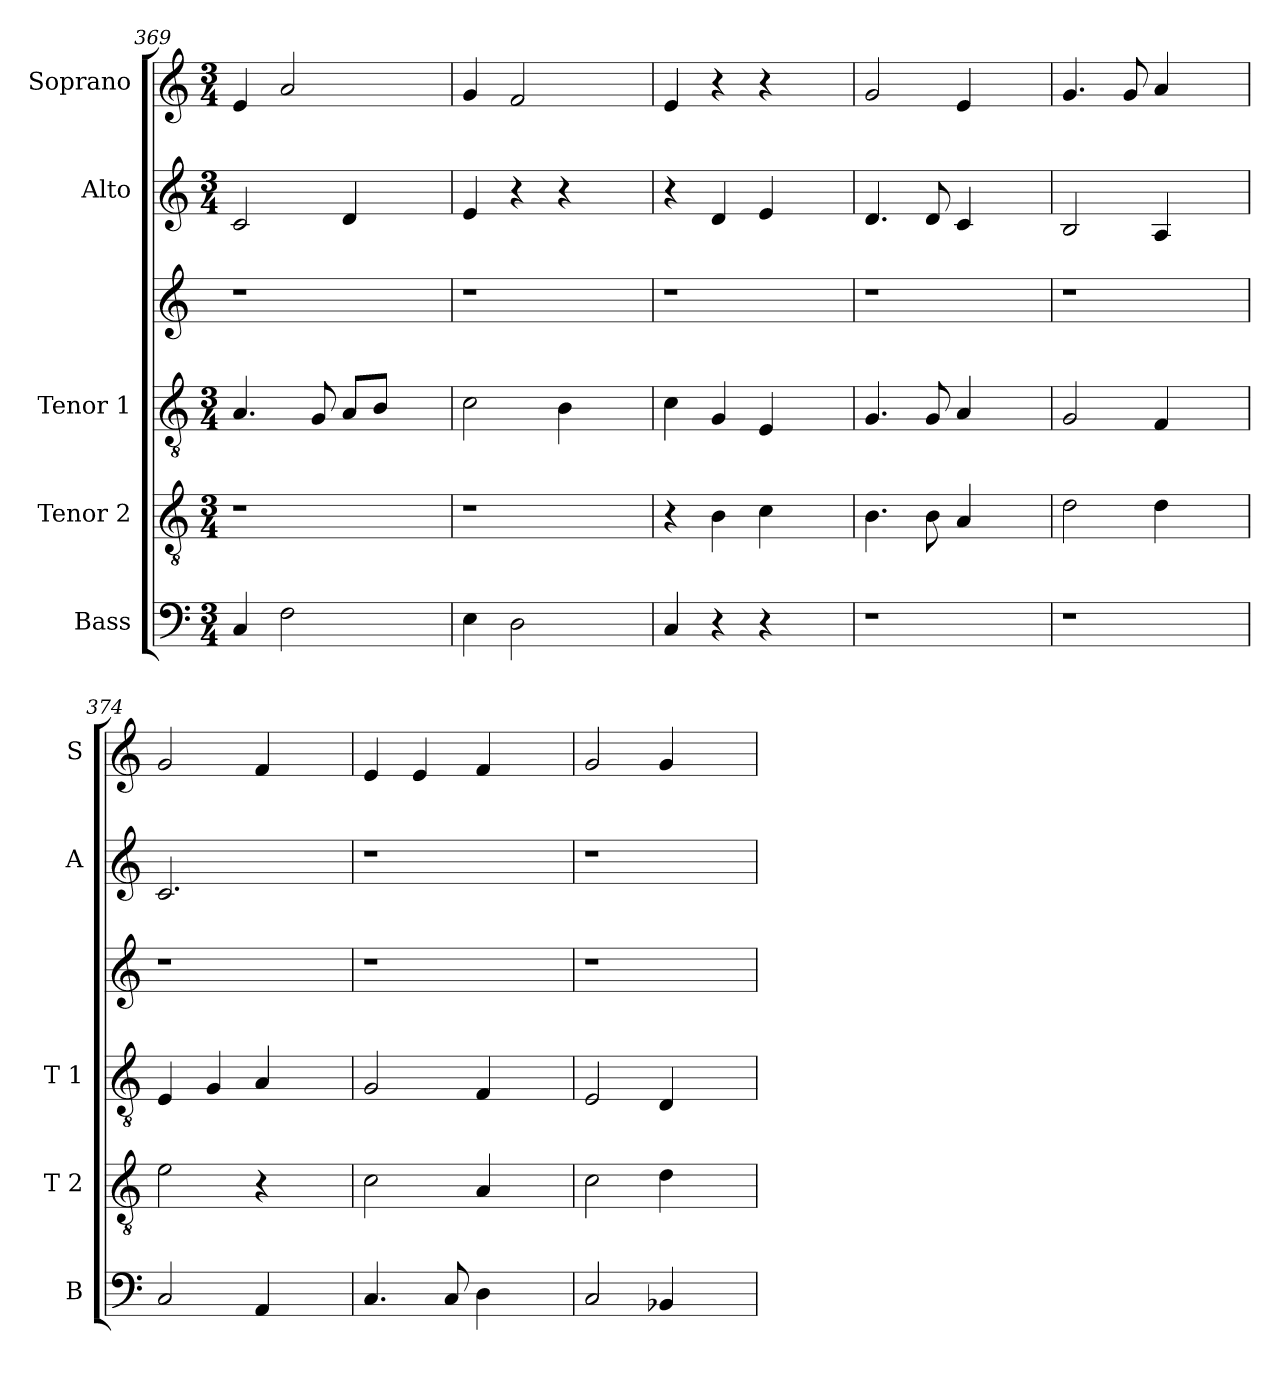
**kern	**kern	**kern	**kern	**kern	**kern
*part6	*part5	*part4	*part3	*part2	*part1
*staff6	*staff5	*staff4	*staff3	*staff2	*staff1
*I"Bass	*I"Tenor 2	*I"Tenor 1	*	*I"Alto	*I"Soprano
*I'B	*I'T 2	*I'T 1	*	*I'A	*I'S
*clefF4	*clefGv2	*clefGv2	*clefG2	*clefG2	*clefG2
*k[]	*k[]	*k[]	*k[]	*k[]	*k[]
*C:	*C:	*C:	*C:	*C:	*C:
*M3/4	*M3/4	*M3/4	*	*M3/4	*M3/4
=369	=369	=369	=369	=369	=369
!	!LO:N:vis=1	!	!	!	!
4C/	2.r	4.A/	1r	2c/	4e/
2F\	.	.	.	.	2a/
.	.	8G/	.	.	.
.	.	8A/L	.	4d/	.
.	.	8B/J	.	.	.
4ryy	4ryy	4ryy	.	4ryy	4ryy
=370	=370	=370	=370	=370	=370
!	!LO:N:vis=1	!	!	!	!
4E\	2.r	2c\	1r	4e/	4g/
2D\	.	.	.	4r	2f/
.	.	4B\	.	4r	.
4ryy	4ryy	4ryy	.	4ryy	4ryy
!!LO:LB:g=z
=371	=371	=371	=371	=371	=371
4C/	4r	4c\	1r	4r	4e/
4r	4B\	4G/	.	4d/	4r
4r	4c\	4E/	.	4e/	4r
4ryy	4ryy	4ryy	.	4ryy	4ryy
=372	=372	=372	=372	=372	=372
!LO:N:vis=1	!	!	!	!	!
2.r	4.B\	4.G/	1r	4.d/	2g/
.	8B\	8G/	.	8d/	.
.	4A/	4A/	.	4c/	4e/
4ryy	4ryy	4ryy	.	4ryy	4ryy
=373	=373	=373	=373	=373	=373
!LO:N:vis=1	!	!	!	!	!
2.r	2d\	2G/	1r	2B/	4.g/
.	.	.	.	.	8g/
.	4d\	4F/	.	4A/	4a/
4ryy	4ryy	4ryy	.	4ryy	4ryy
=374	=374	=374	=374	=374	=374
2C/	2e\	4E/	1r	2.c/	2g/
.	.	4G/	.	.	.
4AA/	4r	4A/	.	.	4f/
4ryy	4ryy	4ryy	.	4ryy	4ryy
=375	=375	=375	=375	=375	=375
!	!	!	!	!LO:N:vis=1	!
4.C/	2c\	2G/	1r	2.r	4e/
.	.	.	.	.	4e/
8C/	.	.	.	.	.
4D\	4A/	4F/	.	.	4f/
4ryy	4ryy	4ryy	.	4ryy	4ryy
=376	=376	=376	=376	=376	=376
!	!	!	!	!LO:N:vis=1	!
2C/	2c\	2E/	1r	2.r	2g/
4BB-X/	4d\	4D/	.	.	4g/
4ryy	4ryy	4ryy	.	4ryy	4ryy
=	=	=	=	=	=
*-	*-	*-	*-	*-	*-
